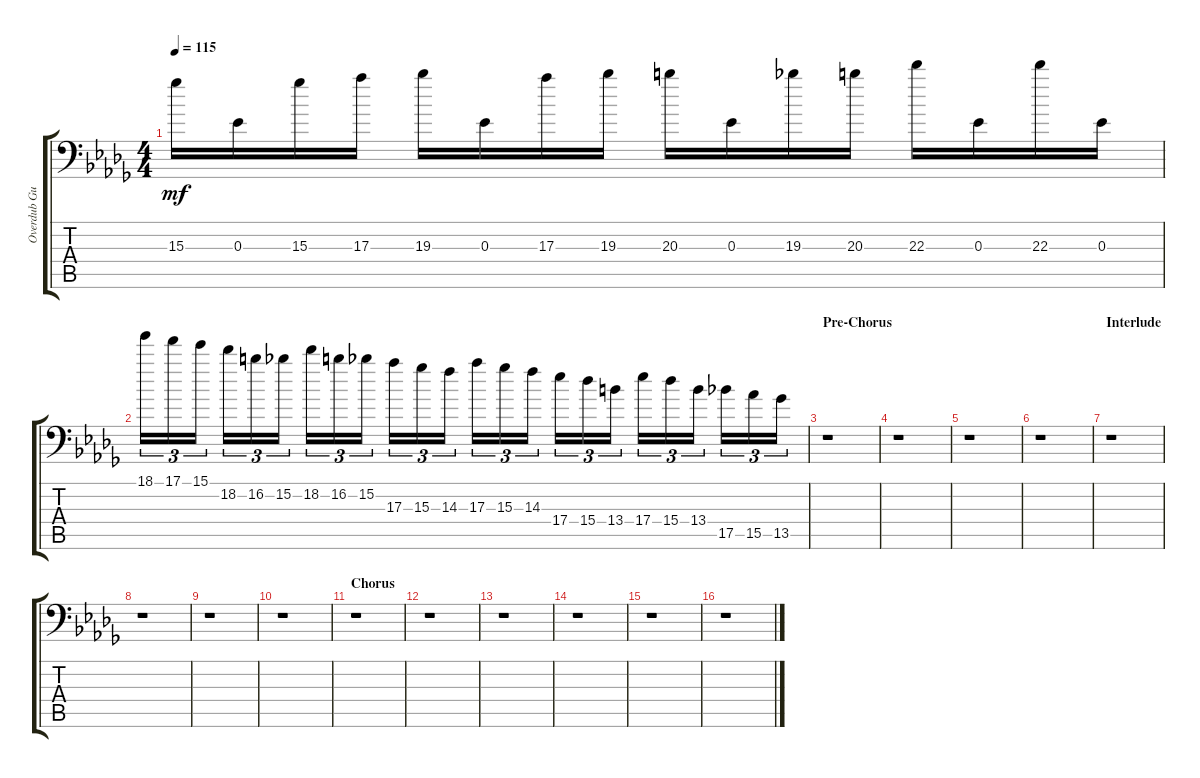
\track ("Overdub Guitar" "Overdub Gu") {instrument overdrivenguitar}
\staff {score tabs}
\tuning (C4 G3 Eb3 Bb2 F2 Bb1) {hide}
\ts (4 4)
\tempo 115
\clef f4
\ks bbminor
15.3.16{dy mf} 0.3.16 15.3.16 17.3.16 19.3.16 0.3.16 17.3.16 19.3.16 20.3.16 0.3.16 19.3.16 20.3.16 22.3.16 0.3.16 22.3.16 0.3.16 |
18.1.16{tu (3 2)} 17.1.16{tu (3 2)} 15.1.16{tu (3 2)} 18.2.16{tu (3 2)} 16.2.16{tu (3 2)} 15.2.16{tu (3 2)} 18.2.16{tu (3 2)} 16.2.16{tu (3 2)} 15.2.16{tu (3 2)} 17.3.16{tu (3 2)} 15.3.16{tu (3 2)} 14.3.16{tu (3 2)} 17.3.16{tu (3 2)} 15.3.16{tu (3 2)} 14.3.16{tu (3 2)} 17.4.16{tu (3 2)} 15.4.16{tu (3 2)} 13.4.16{tu (3 2)} 17.4.16{tu (3 2)} 15.4.16{tu (3 2)} 13.4.16{tu (3 2)} 17.5.16{tu (3 2)} 15.5.16{tu (3 2)} 13.5.16{tu (3 2)} |
\section ("" "Pre-Chorus")
r.1 |
r.1 |
r.1 |
r.1 |
\section ("" "Interlude")
r.1 |
r.1 |
r.1 |
r.1 |
\section ("" "Chorus")
r.1 |
r.1 |
r.1 |
r.1 |
r.1 |
r.1
